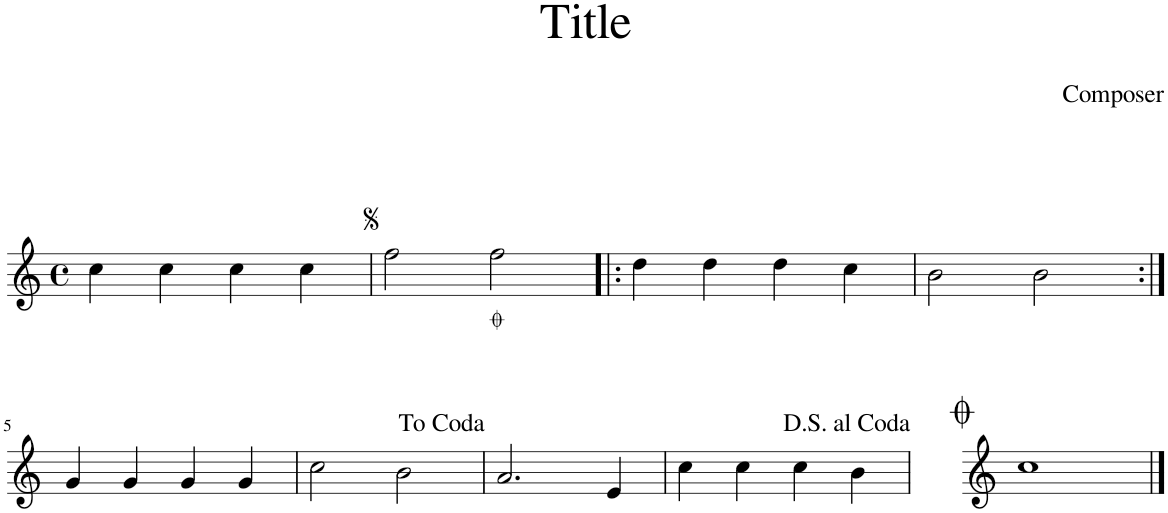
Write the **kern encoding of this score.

**kern	**text
*part1	*part1
*staff1	*staff1
*I"Piano	*
*I'Pno.	*
*clefG2	*
*k[]	*
*M4/4	*
*met(c)	*
=1	=1
4cc\	.
4cc\	.
4cc\	.
4cc\	.
=2	=2
2ff\	.
!	!LO:LY:b
2ff\	.
=3!|:	=3!|:
4dd\	.
4dd\	.
4dd\	.
4cc\	.
=4	=4
2b\	.
2b\	.
!!LO:LB:g=z
=5:|!	=5:|!
4g/	.
4g/	.
4g/	.
4g/	.
=6	=6
2cc\	.
2b\	.
=7	=7
2.a/	.
4e/	.
=8	=8
4cc\	.
4cc\	.
4cc\	.
4b\	.
=9	=9
1cc	.
==	==
*-	*-
